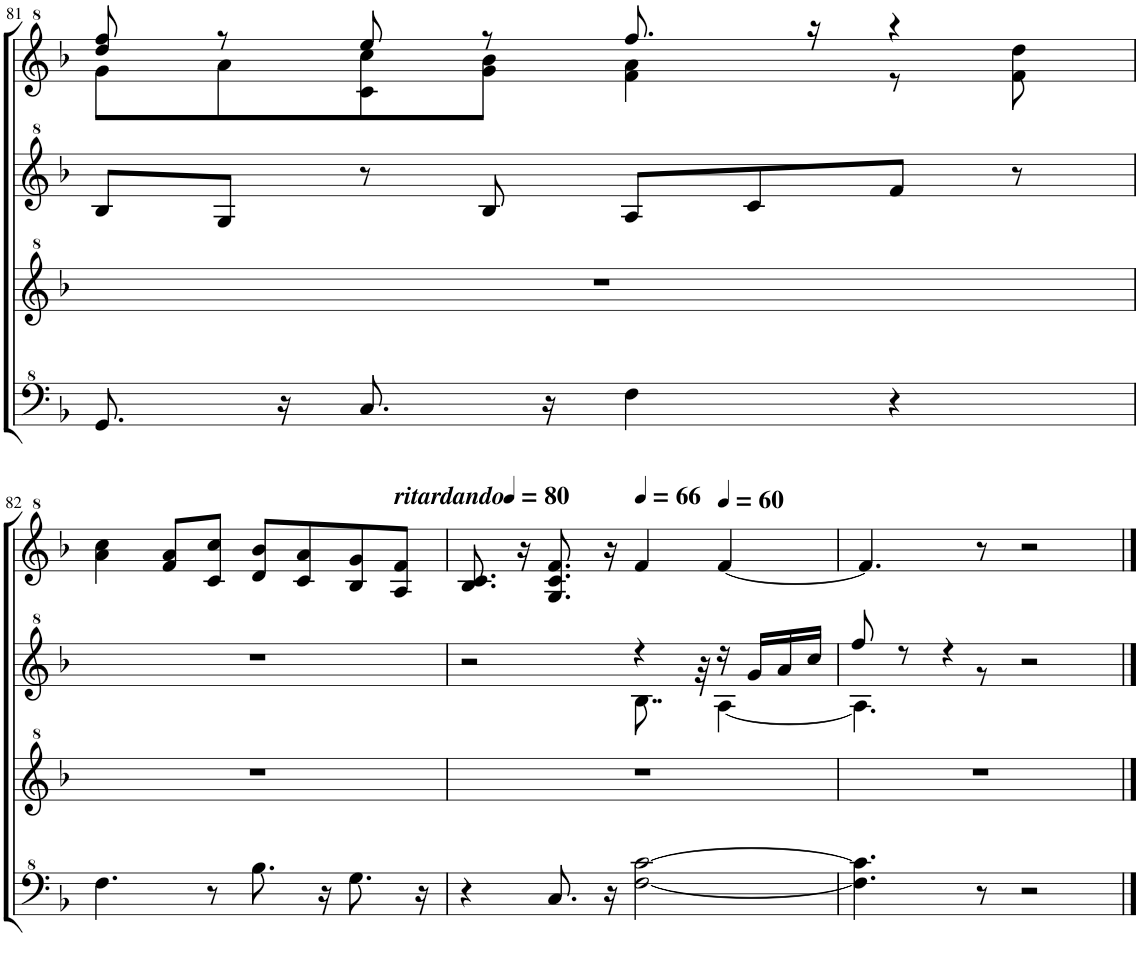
**kern	**kern	**kern	**kern
*part1	*part1	*part1	*part1
*staff4	*staff3	*staff2	*staff1
*I"Model III	*	*	*
!!LO:PB:g=z
*clefF^4	*clefG^2	*clefG^2	*clefG^2
*k[b-]	*k[b-]	*k[b-]	*k[b-]
*M4/4	*M4/4	*M4/4	*M4/4
=81	=81	=81	=81
*	*	*	*^
8.G/	1r	8b-/L	8ddd/ 8fff/	8gg\L
.	.	8g/J	8r	8aa\
16r	.	.	.	.
8.c/	.	8r	8eee/	8cc\ 8ccc\
.	.	8b-/	8r	8gg\ 8bb-\J
16r	.	.	.	.
4f\	.	8a/L	8.fff/	4ff\ 4aa\
.	.	8cc/	.	.
.	.	.	16r	.
4r	.	8ff/J	4r	8r
.	.	8r	.	8ff\ 8ddd\
*	*	*	*v	*v
!!LO:LB:g=z
=82	=82	=82	=82
4.f\	1r	1r	4aa\ 4ccc\
.	.	.	8ff/ 8aa/L
8r	.	.	8cc/ 8ccc/J
8.b-\	.	.	8dd/ 8bb-/L
.	.	.	8cc/ 8aa/
16r	.	.	.
8.g\	.	.	8b-/ 8gg/
*	*	*	*MM80
!	!	!	!LO:TX:a:Bi:t=ritardando
.	.	.	8a/ 8ff/J
16r	.	.	.
=83	=83	=83	=83
*	*	*^	*
4r	1r	2r	2ryy	8.b-/ 8.cc/
.	.	.	.	16r
8.c/	.	.	.	8.g/ 8.cc/ 8.ff/
16r	.	.	.	16r
*	*	*	*	*MM66
[2f\ [2cc\	.	4r	8..b-\	4ff/
.	.	.	32r	.
*	*	*	*	*MM60
.	.	16r	[4a\	[4ff/
.	.	16gg/LL	.	.
.	.	16aa/	.	.
.	.	16ccc/JJ	.	.
=84	=84	=84	=84	=84
4.f\] 4.cc\]	1r	8fff/	4.a\]	4.ff/]
.	.	8r	.	.
.	.	4r	.	.
8r	.	.	8r	8r
2r	.	2r	2ryy	2r
*	*	*v	*v	*
==	==	==	==
*-	*-	*-	*-
